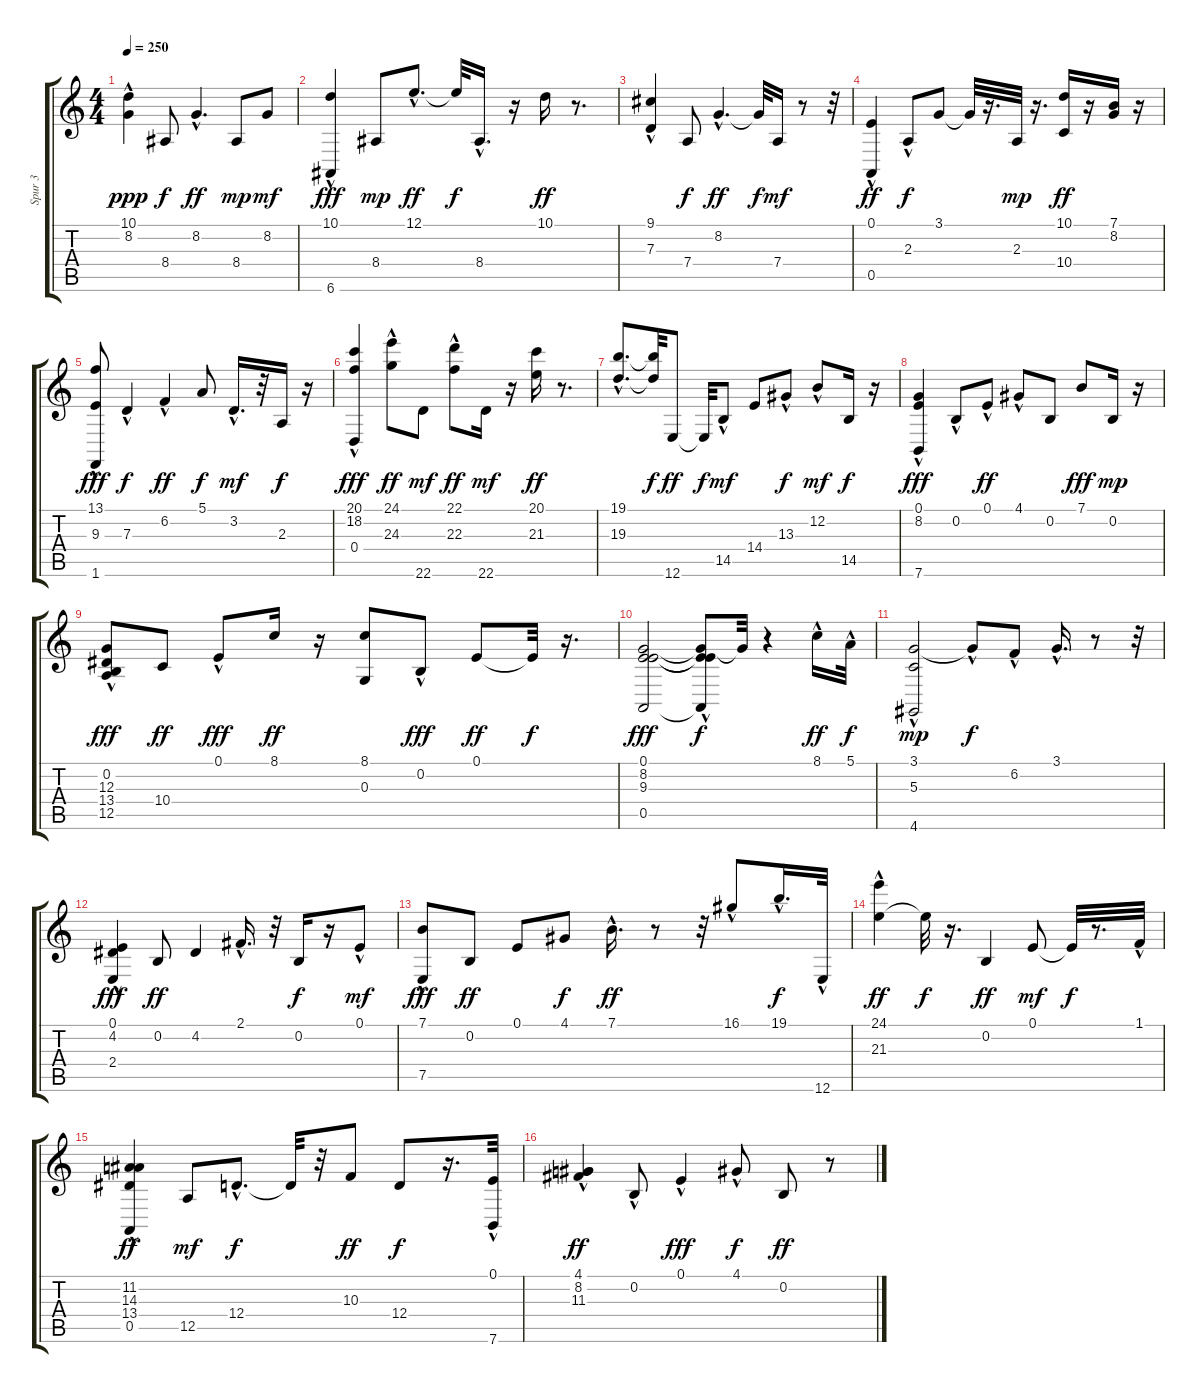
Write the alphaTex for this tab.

\track ("Spur 3" "Spur 3") {instrument electricpiano1}
\staff {score tabs}
\tuning (E4 B3 G3 D3 A2 E2) {hide}
\ts (4 4)
\tempo 250
\clef g2
\ks c
(10.1{hac} 8.2).4{dy ppp} 8.4.8{dy f} 8.2{hac}.4{d dy ff} 8.4.8{dy mp} 8.2.8{dy mf} |
(10.1{hac} 6.6{hac}).4{dy fff} 8.4.8{dy mp} 12.1{hac}.8{d dy ff} 12.1{t}.32{dy f} 8.4{hac}.16{d} r.16 10.1.16{dy ff} r.8{d} |
(9.1{hac} 7.3).4 7.4.8{dy f} 8.2{hac}.4{d dy ff} 8.2{t}.32{dy f} 7.4.16{dy mf} r.8 r.32 |
(0.1{hac} 0.5).4{dy ff} 2.3{hac}.8{dy f} 3.1.8 3.1{t}.32 r.16{d} 2.3.32{dy mp} r.16{d} (10.1 10.4).16{dy ff} r.16 (7.1 8.2).16 r.16 |
(13.1{hac} 9.3 1.6{hac}).8{dy fff} 7.3{hac}.4{dy f} 6.2{hac}.4{dy ff} 5.1.8{dy f} 3.2{hac}.16{d dy mf} r.32 2.3.16{dy f} r.16 |
(20.1 18.2 0.4{hac}).4{dy fff} (24.1 24.3{hac}).8{dy ff} 22.6.8{dy mf} (22.1 22.3{hac}).8{dy ff} 22.6.16{dy mf} r.16 (20.1 21.3).16{dy ff} r.8{d} |
(19.1{hac} 19.3{hac}).8{d} (19.1{t} 19.3{t}).32{dy f} 12.6.8{dy ff} 12.6{t}.32{dy f} 14.5{hac}.8{dy mf} 14.4.8 13.3{hac}.8{dy f} 12.2{hac}.8{dy mf} 14.5.16{dy f} r.16 |
(0.1 8.2{hac} 7.6{hac}).4{dy fff} 0.2{hac}.8 0.1{hac}.8{dy ff} 4.1{hac}.8 0.2.8 7.1.8{dy fff} 0.2.16{dy mp} r.16 |
(0.2{hac} 12.3{hac} 13.4 12.5{hac}).8{dy fff} 10.4.8{dy ff} 0.1{hac}.8{dy fff} 8.1.16{dy ff} r.16 (8.1 0.3).8 0.2{hac}.8{dy fff} 0.1.8{dy ff} 0.1{t}.32{dy f} r.16{d} |
(0.1 8.2 9.3 0.5).2{dy fff} (0.1{t} 8.2{t} 9.3{hac t} 0.5{hac t}).8{dy f} 8.2{t}.32 r.4 8.1{hac}.16{dy ff} 5.1{hac}.32{dy f} |
(3.1 5.3 4.6{hac}).2{dy mp} 3.1{hac t}.8{dy f} 6.2{hac}.8 3.1{hac}.16{d} r.8 r.32 |
(0.1 4.2 2.4{hac}).4{dy fff} 0.2.8{dy ff} 4.2.4 2.1{hac}.16{d} r.32 0.2.16{dy f} r.16 0.1{hac}.8{dy mf} |
(7.1 7.5{hac}).8{dy fff} 0.2.8{dy ff} 0.1.8 4.1.8{dy f} 7.1{hac}.16{d dy ff} r.8 r.32 16.1{hac}.8 19.1{hac}.16{d dy f} 12.6{hac}.32 |
(24.1{hac} 21.3).4{dy ff} 21.3{t}.32{dy f} r.16{d} 0.2.4{dy ff} 0.1.8{dy mf} 0.1{t}.32{dy f} r.8{d} 1.1{hac}.32 |
(11.2 14.3 13.4 0.5{hac}).4{dy ff} 12.5.8{dy mf} 12.4{hac}.8{d dy f} 12.4{t}.32 r.32 10.3.8{dy ff} 12.4.8{dy f} r.16{d} (0.1 7.6{hac}).32 |
(4.1{hac} 8.2{hac} 11.3).4{dy ff} 0.2{hac}.8 0.1{hac}.4{dy fff} 4.1{hac}.8{dy f} 0.2.8{dy ff} r.8
